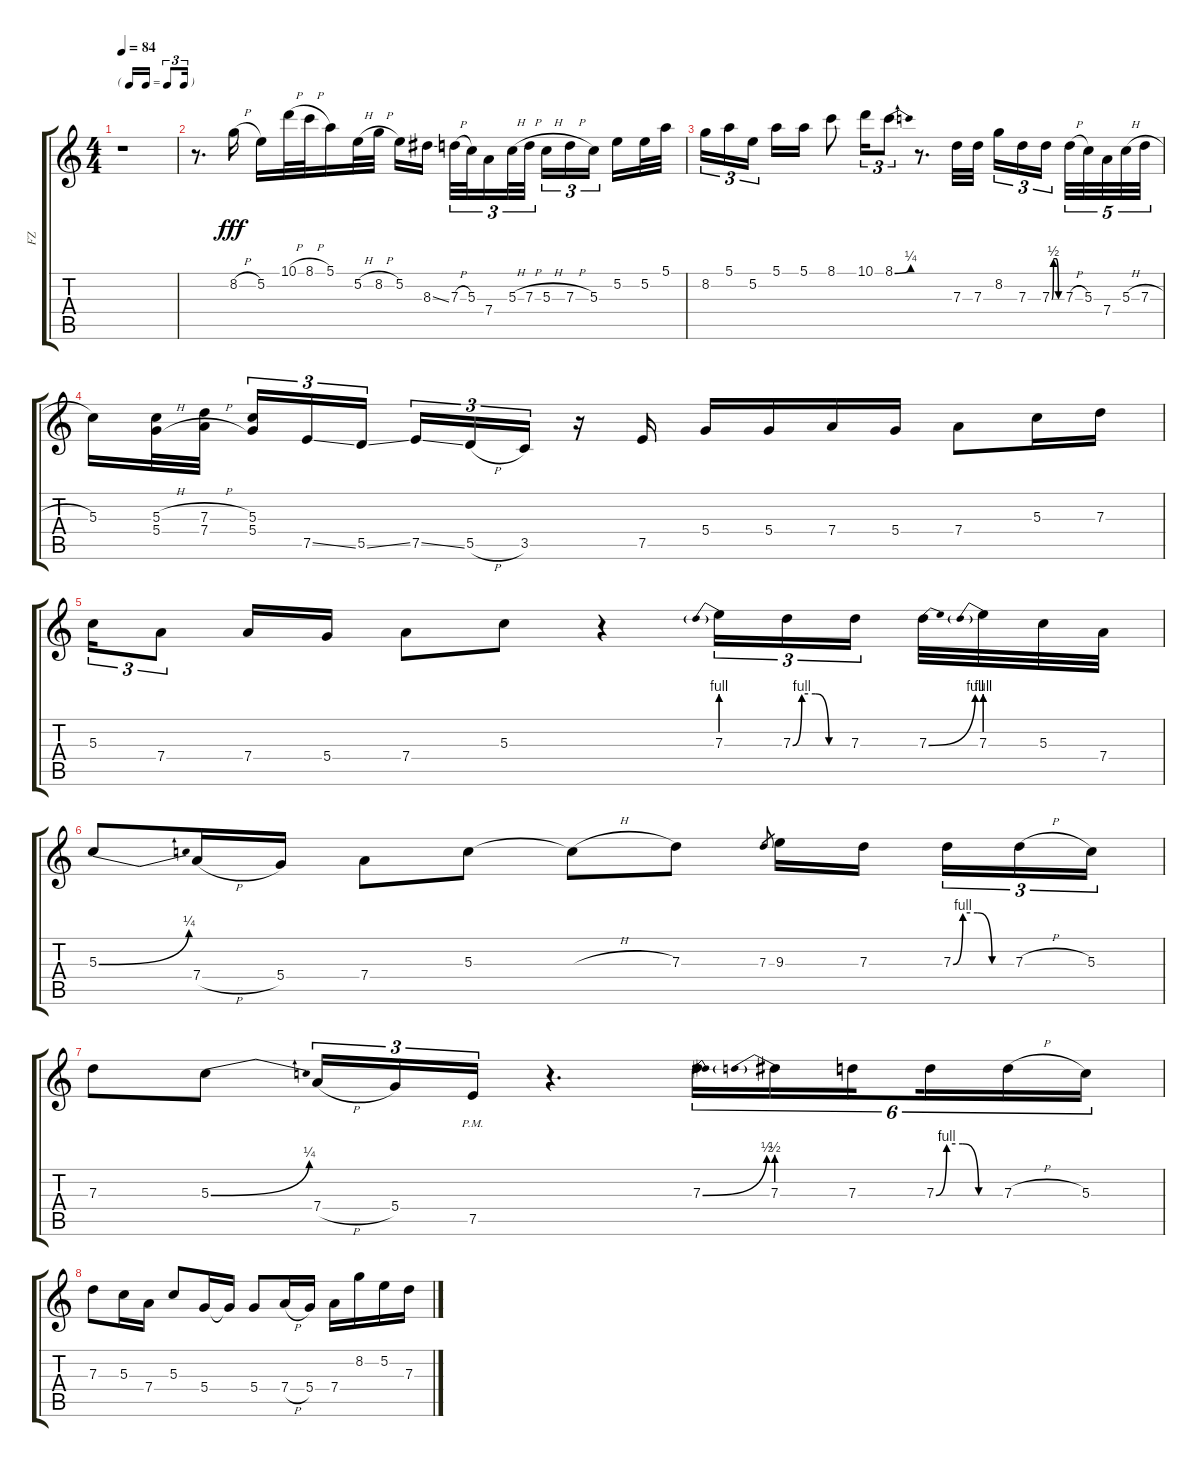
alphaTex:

\track ("FZ" "FZ") {instrument overdrivenguitar}
\staff {score tabs}
\tuning (E4 B3 G3 D3 A2 E2) {hide}
\ts (4 4)
\tf triplet16th
\tempo 84
\clef g2
\ks c
r.1{dy mf} |
r.8{d} 8.2{h}.16{dy fff} 5.2.16 10.1{h}.32 8.1{h}.32 5.1.16 5.2{h}.32 8.2{h}.32 5.2.16 8.3{ss}.16{beam splitsecondary} 7.3{h}.32{tu (3 2)} 5.3.32{tu (3 2)} 7.4.16{tu (3 2)} 5.3{h}.32{tu (3 2)} 7.3{h}.32{tu (3 2)} 5.3{h}.16{tu (3 2)} 7.3{h}.16{tu (3 2)} 5.3.16{tu (3 2) beam splitsecondary} 5.2.16 5.2.32 5.1.32 |
8.2.16{tu (3 2)} 5.1.16{tu (3 2)} 5.2.16{tu (3 2) beam splitsecondary} 5.1.16 5.1.16 8.1.8 10.1.16{tu (3 2)} 8.1{be (bend 0 0 60 1)}.8{tu (3 2)} r.8{d} 7.3.32 7.3.32 8.2.16{tu (3 2)} 7.3.16{tu (3 2)} 7.3{be (custom 0 0 10 2 25 2 40 0 60 0)}.16{tu (3 2) beam splitsecondary} 7.3{h}.32{tu (5 4)} 5.3.32{tu (5 4)} 7.4.32{tu (5 4)} 5.3{h}.32{tu (5 4)} 7.3{h}.32{tu (5 4)} |
5.3.16 (5.3{h} 5.4{h}).32 (7.3{h} 7.4{h}).32{beam splitsecondary} (5.3 5.4).16{tu (3 2)} 7.5{ss}.16{tu (3 2)} 5.5{ss}.16{tu (3 2)} 7.5{ss}.16{tu (3 2)} 5.5{h}.16{tu (3 2)} 3.5.16{tu (3 2)} r.16 7.5.16 5.4.16 5.4.16 7.4.16 5.4.16 7.4.8 5.3.16 7.3.16 |
5.3.16{tu (3 2)} 7.4.8{tu (3 2)} 7.4.16 5.4.16 7.4.8 5.3.8 r.4 7.3{be (prebend 0 4 60 4)}.16{tu (3 2)} 7.3{be (custom 0 0 10 4 25 4 40 0 60 0)}.16{tu (3 2)} 7.3.16{tu (3 2) beam splitsecondary} 7.3{be (bend 0 0 60 4)}.32 7.3{be (prebend 0 4 60 4)}.32 5.3.32 7.4.32 |
5.3{be (bend 0 0 60 1)}.8 7.4{h}.16 5.4.16 7.4.8 5.3.8 5.3{h t}.8 7.3.8 7.3.8{gr} 9.3.16 7.3.16{beam splitsecondary} 7.3{be (custom 0 0 10 4 25 4 40 0 60 0)}.16{tu (3 2)} 7.3{h}.16{tu (3 2)} 5.3.16{tu (3 2)} |
7.3.8 5.3{be (bend 0 0 60 1)}.8 7.4{h}.16{tu (3 2)} 5.4.16{tu (3 2)} 7.5{pm}.16{tu (3 2)} r.4{d} 7.3{be (bend 0 0 60 2)}.16{tu (6 4)} 7.3{be (prebend 0 2 60 2)}.16{tu (6 4)} 7.3.16{tu (6 4) beam splitsecondary} 7.3{be (custom 0 0 10 4 25 4 40 0 60 0)}.16{tu (6 4)} 7.3{h}.16{tu (6 4)} 5.3.16{tu (6 4)} |
7.3.8 5.3.16 7.4.16 5.3.8 5.4.16 5.4{t}.16 5.4.8 7.4{h}.16 5.4.16 7.4.16 8.2.16 5.2.16 7.3.16
